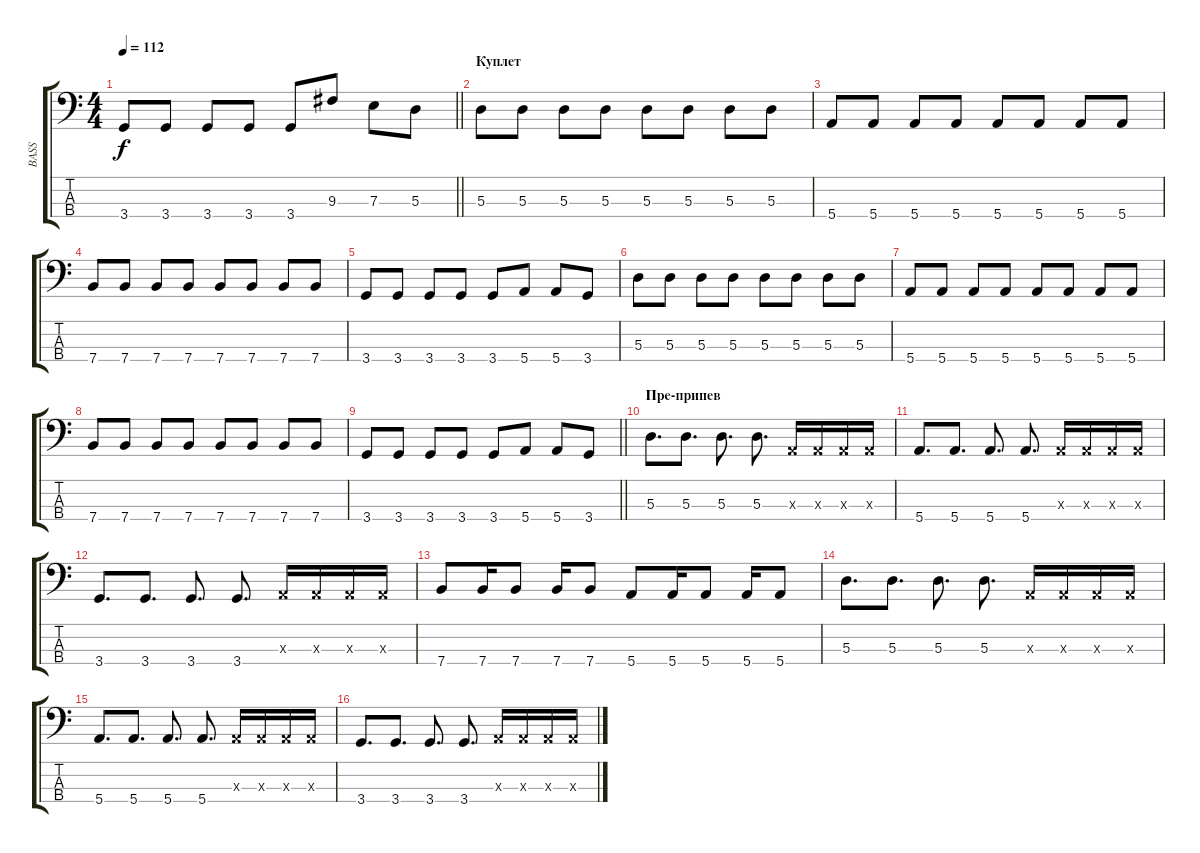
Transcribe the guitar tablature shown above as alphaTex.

\track ("BASS" "BASS") {instrument electricbasspick}
\staff {score tabs}
\tuning (G2 D2 A1 E1) {hide}
\ts (4 4)
\tempo 112
\clef f4
\barLineRight lightlight
\ks c
3.4.8{dy f} 3.4.8 3.4.8 3.4.8 3.4.8 9.3.8 7.3.8 5.3.8 |
\section ("" "Куплет")
5.3.8 5.3.8 5.3.8 5.3.8 5.3.8 5.3.8 5.3.8 5.3.8 |
5.4.8 5.4.8 5.4.8 5.4.8 5.4.8 5.4.8 5.4.8 5.4.8 |
7.4.8 7.4.8 7.4.8 7.4.8 7.4.8 7.4.8 7.4.8 7.4.8 |
3.4.8 3.4.8 3.4.8 3.4.8 3.4.8 5.4.8 5.4.8 3.4.8 |
5.3.8 5.3.8 5.3.8 5.3.8 5.3.8 5.3.8 5.3.8 5.3.8 |
5.4.8 5.4.8 5.4.8 5.4.8 5.4.8 5.4.8 5.4.8 5.4.8 |
7.4.8 7.4.8 7.4.8 7.4.8 7.4.8 7.4.8 7.4.8 7.4.8 |
\barLineRight lightlight
3.4.8 3.4.8 3.4.8 3.4.8 3.4.8 5.4.8 5.4.8 3.4.8 |
\section ("" "Пре-припев")
5.3.8{d} 5.3.8{d} 5.3.8{d} 5.3.8{d} 0.3{x}.16 0.3{x}.16 0.3{x}.16 0.3{x}.16 |
5.4.8{d} 5.4.8{d} 5.4.8{d} 5.4.8{d} 0.3{x}.16 0.3{x}.16 0.3{x}.16 0.3{x}.16 |
3.4.8{d} 3.4.8{d} 3.4.8{d} 3.4.8{d} 0.3{x}.16 0.3{x}.16 0.3{x}.16 0.3{x}.16 |
7.4.8 7.4.16 7.4.8 7.4.16 7.4.8 5.4.8 5.4.16 5.4.8 5.4.16 5.4.8 |
5.3.8{d} 5.3.8{d} 5.3.8{d} 5.3.8{d} 0.3{x}.16 0.3{x}.16 0.3{x}.16 0.3{x}.16 |
5.4.8{d} 5.4.8{d} 5.4.8{d} 5.4.8{d} 0.3{x}.16 0.3{x}.16 0.3{x}.16 0.3{x}.16 |
3.4.8{d} 3.4.8{d} 3.4.8{d} 3.4.8{d} 0.3{x}.16 0.3{x}.16 0.3{x}.16 0.3{x}.16
